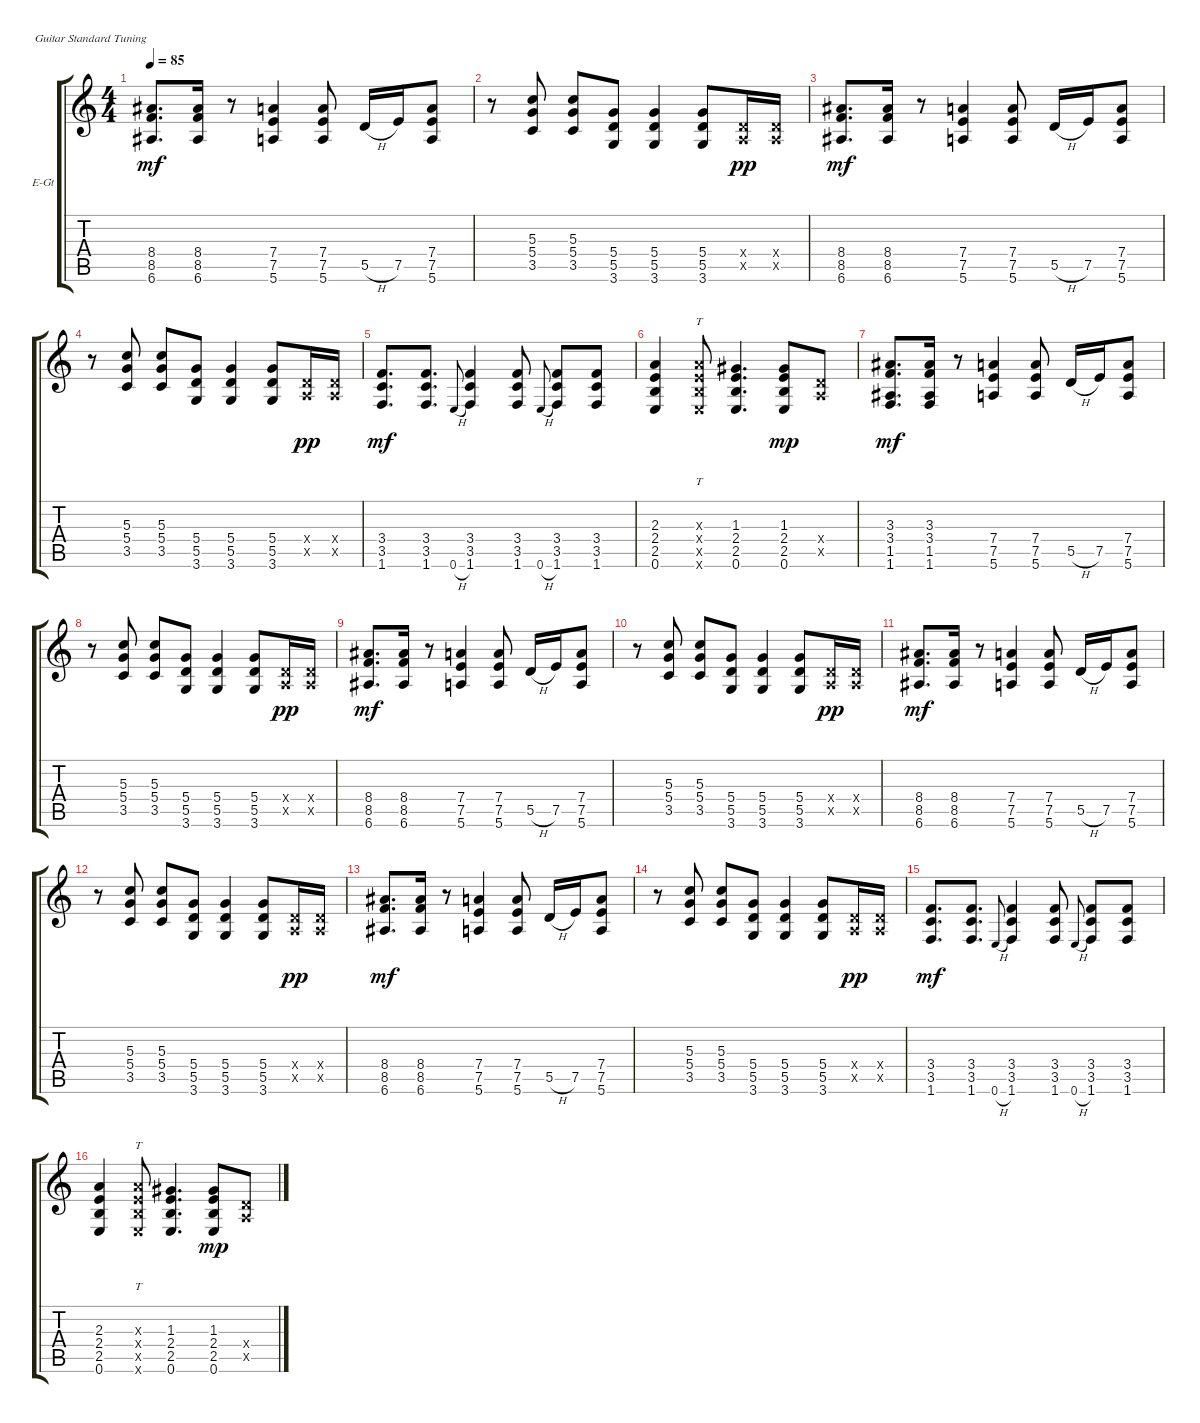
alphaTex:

\defaultSystemsLayout 4
\bracketExtendMode groupsimilarinstruments
\firstSystemTrackNameOrientation horizontal
\otherSystemsTrackNameOrientation horizontal
\track ("Electric Guitar" "E-Gt") {instrument overdrivenguitar}
\staff {score tabs}
\tuning (E4 B3 G3 D3 A2 E2)
\ts (4 4)
\tempo 85
\clef g2
\ks c
(6.6 8.5 8.4).8{d lyrics (0 "") lyrics (1 "") lyrics (2 "") lyrics (3 "") lyrics (4 "") dy mf} (8.4 8.5 6.6).16{lyrics (0 "") lyrics (1 "") lyrics (2 "") lyrics (3 "") lyrics (4 "")} r.8 (5.6 7.5 7.4).4{lyrics (0 "") lyrics (1 "") lyrics (2 "") lyrics (3 "") lyrics (4 "")} (7.4 7.5 5.6).8{lyrics (0 "") lyrics (1 "") lyrics (2 "") lyrics (3 "") lyrics (4 "")} 5.5{h}.16{lyrics (0 "") lyrics (1 "") lyrics (2 "") lyrics (3 "") lyrics (4 "")} 7.5.16{lyrics (0 "") lyrics (1 "") lyrics (2 "") lyrics (3 "") lyrics (4 "")} (7.5 7.4 5.6).8{lyrics (0 "") lyrics (1 "") lyrics (2 "") lyrics (3 "") lyrics (4 "")} |
r.8 (5.3 5.4 3.5).8{lyrics (0 "") lyrics (1 "") lyrics (2 "") lyrics (3 "") lyrics (4 "")} (3.5 5.4 5.3).8{lyrics (0 "") lyrics (1 "") lyrics (2 "") lyrics (3 "") lyrics (4 "")} (5.4 5.5 3.6).8{lyrics (0 "") lyrics (1 "") lyrics (2 "") lyrics (3 "") lyrics (4 "")} (3.6 5.5 5.4).4{lyrics (0 "") lyrics (1 "") lyrics (2 "") lyrics (3 "") lyrics (4 "")} (5.4 5.5 3.6).8{lyrics (0 "") lyrics (1 "") lyrics (2 "") lyrics (3 "") lyrics (4 "")} (0.4{x} 0.5{x}).16{lyrics (0 "") lyrics (1 "") lyrics (2 "") lyrics (3 "") lyrics (4 "") dy pp} (0.4{x} 0.5{x}).16{lyrics (0 "") lyrics (1 "") lyrics (2 "") lyrics (3 "") lyrics (4 "")} |
(6.6 8.5 8.4).8{d lyrics (0 "") lyrics (1 "") lyrics (2 "") lyrics (3 "") lyrics (4 "") dy mf} (8.4 8.5 6.6).16{lyrics (0 "") lyrics (1 "") lyrics (2 "") lyrics (3 "") lyrics (4 "")} r.8 (5.6 7.5 7.4).4{lyrics (0 "") lyrics (1 "") lyrics (2 "") lyrics (3 "") lyrics (4 "")} (7.4 7.5 5.6).8{lyrics (0 "") lyrics (1 "") lyrics (2 "") lyrics (3 "") lyrics (4 "")} 5.5{h}.16{lyrics (0 "") lyrics (1 "") lyrics (2 "") lyrics (3 "") lyrics (4 "")} 7.5.16{lyrics (0 "") lyrics (1 "") lyrics (2 "") lyrics (3 "") lyrics (4 "")} (7.5 7.4 5.6).8{lyrics (0 "") lyrics (1 "") lyrics (2 "") lyrics (3 "") lyrics (4 "")} |
r.8 (5.3 5.4 3.5).8{lyrics (0 "") lyrics (1 "") lyrics (2 "") lyrics (3 "") lyrics (4 "")} (3.5 5.4 5.3).8{lyrics (0 "") lyrics (1 "") lyrics (2 "") lyrics (3 "") lyrics (4 "")} (5.4 5.5 3.6).8{lyrics (0 "") lyrics (1 "") lyrics (2 "") lyrics (3 "") lyrics (4 "")} (3.6 5.5 5.4).4{lyrics (0 "") lyrics (1 "") lyrics (2 "") lyrics (3 "") lyrics (4 "")} (5.4 5.5 3.6).8{lyrics (0 "") lyrics (1 "") lyrics (2 "") lyrics (3 "") lyrics (4 "")} (0.4{x} 0.5{x}).16{lyrics (0 "") lyrics (1 "") lyrics (2 "") lyrics (3 "") lyrics (4 "") dy pp} (0.4{x} 0.5{x}).16{lyrics (0 "") lyrics (1 "") lyrics (2 "") lyrics (3 "") lyrics (4 "")} |
(1.6 3.5 3.4).8{d lyrics (0 "") lyrics (1 "") lyrics (2 "") lyrics (3 "") lyrics (4 "") dy mf} (3.4 3.5 1.6).8{d lyrics (0 "") lyrics (1 "") lyrics (2 "") lyrics (3 "") lyrics (4 "")} 0.6{h}.8{lyrics (0 "") lyrics (1 "") lyrics (2 "") lyrics (3 "") lyrics (4 "") gr onbeat} (1.6 3.5 3.4).4{lyrics (0 "") lyrics (1 "") lyrics (2 "") lyrics (3 "") lyrics (4 "")} (3.4 3.5 1.6).8{lyrics (0 "") lyrics (1 "") lyrics (2 "") lyrics (3 "") lyrics (4 "")} 0.6{h}.8{lyrics (0 "") lyrics (1 "") lyrics (2 "") lyrics (3 "") lyrics (4 "") gr onbeat} (1.6 3.5 3.4).8{lyrics (0 "") lyrics (1 "") lyrics (2 "") lyrics (3 "") lyrics (4 "")} (1.6 3.5 3.4).8{lyrics (0 "") lyrics (1 "") lyrics (2 "") lyrics (3 "") lyrics (4 "")} |
(0.6 2.5 2.4 2.3).4{lyrics (0 "") lyrics (1 "") lyrics (2 "") lyrics (3 "") lyrics (4 "")} (2.3{x} 2.4{x} 2.5{x} 0.6{x}).8{tt lyrics (0 "") lyrics (1 "") lyrics (2 "") lyrics (3 "") lyrics (4 "")} (1.3 2.4 2.5 0.6).4{d lyrics (0 "") lyrics (1 "") lyrics (2 "") lyrics (3 "") lyrics (4 "")} (0.6 2.5 2.4 1.3).8{lyrics (0 "") lyrics (1 "") lyrics (2 "") lyrics (3 "") lyrics (4 "") dy mp} (0.4{x} 0.5{x}).8{lyrics (0 "") lyrics (1 "") lyrics (2 "") lyrics (3 "") lyrics (4 "")} |
(1.6 1.5 3.4 3.3).8{d lyrics (0 "") lyrics (1 "") lyrics (2 "") lyrics (3 "") lyrics (4 "") dy mf} (3.4 1.5 1.6 3.3).16{lyrics (0 "") lyrics (1 "") lyrics (2 "") lyrics (3 "") lyrics (4 "")} r.8 (5.6 7.5 7.4).4{lyrics (0 "") lyrics (1 "") lyrics (2 "") lyrics (3 "") lyrics (4 "")} (7.4 7.5 5.6).8{lyrics (0 "") lyrics (1 "") lyrics (2 "") lyrics (3 "") lyrics (4 "")} 5.5{h}.16{lyrics (0 "") lyrics (1 "") lyrics (2 "") lyrics (3 "") lyrics (4 "")} 7.5.16{lyrics (0 "") lyrics (1 "") lyrics (2 "") lyrics (3 "") lyrics (4 "")} (7.5 7.4 5.6).8{lyrics (0 "") lyrics (1 "") lyrics (2 "") lyrics (3 "") lyrics (4 "")} |
r.8 (5.3 5.4 3.5).8{lyrics (0 "") lyrics (1 "") lyrics (2 "") lyrics (3 "") lyrics (4 "")} (3.5 5.4 5.3).8{lyrics (0 "") lyrics (1 "") lyrics (2 "") lyrics (3 "") lyrics (4 "")} (5.4 5.5 3.6).8{lyrics (0 "") lyrics (1 "") lyrics (2 "") lyrics (3 "") lyrics (4 "")} (3.6 5.5 5.4).4{lyrics (0 "") lyrics (1 "") lyrics (2 "") lyrics (3 "") lyrics (4 "")} (5.4 5.5 3.6).8{lyrics (0 "") lyrics (1 "") lyrics (2 "") lyrics (3 "") lyrics (4 "")} (0.4{x} 0.5{x}).16{lyrics (0 "") lyrics (1 "") lyrics (2 "") lyrics (3 "") lyrics (4 "") dy pp} (0.4{x} 0.5{x}).16{lyrics (0 "") lyrics (1 "") lyrics (2 "") lyrics (3 "") lyrics (4 "")} |
(6.6 8.5 8.4).8{d lyrics (0 "") lyrics (1 "") lyrics (2 "") lyrics (3 "") lyrics (4 "") dy mf} (8.4 8.5 6.6).16{lyrics (0 "") lyrics (1 "") lyrics (2 "") lyrics (3 "") lyrics (4 "")} r.8 (5.6 7.5 7.4).4{lyrics (0 "") lyrics (1 "") lyrics (2 "") lyrics (3 "") lyrics (4 "")} (7.4 7.5 5.6).8{lyrics (0 "") lyrics (1 "") lyrics (2 "") lyrics (3 "") lyrics (4 "")} 5.5{h}.16{lyrics (0 "") lyrics (1 "") lyrics (2 "") lyrics (3 "") lyrics (4 "")} 7.5.16{lyrics (0 "") lyrics (1 "") lyrics (2 "") lyrics (3 "") lyrics (4 "")} (7.5 7.4 5.6).8{lyrics (0 "") lyrics (1 "") lyrics (2 "") lyrics (3 "") lyrics (4 "")} |
r.8 (5.3 5.4 3.5).8{lyrics (0 "") lyrics (1 "") lyrics (2 "") lyrics (3 "") lyrics (4 "")} (3.5 5.4 5.3).8{lyrics (0 "") lyrics (1 "") lyrics (2 "") lyrics (3 "") lyrics (4 "")} (5.4 5.5 3.6).8{lyrics (0 "") lyrics (1 "") lyrics (2 "") lyrics (3 "") lyrics (4 "")} (3.6 5.5 5.4).4{lyrics (0 "") lyrics (1 "") lyrics (2 "") lyrics (3 "") lyrics (4 "")} (5.4 5.5 3.6).8{lyrics (0 "") lyrics (1 "") lyrics (2 "") lyrics (3 "") lyrics (4 "")} (0.4{x} 0.5{x}).16{lyrics (0 "") lyrics (1 "") lyrics (2 "") lyrics (3 "") lyrics (4 "") dy pp} (0.4{x} 0.5{x}).16{lyrics (0 "") lyrics (1 "") lyrics (2 "") lyrics (3 "") lyrics (4 "")} |
(6.6 8.5 8.4).8{d lyrics (0 "") lyrics (1 "") lyrics (2 "") lyrics (3 "") lyrics (4 "") dy mf} (8.4 8.5 6.6).16{lyrics (0 "") lyrics (1 "") lyrics (2 "") lyrics (3 "") lyrics (4 "")} r.8 (5.6 7.5 7.4).4{lyrics (0 "") lyrics (1 "") lyrics (2 "") lyrics (3 "") lyrics (4 "")} (7.4 7.5 5.6).8{lyrics (0 "") lyrics (1 "") lyrics (2 "") lyrics (3 "") lyrics (4 "")} 5.5{h}.16{lyrics (0 "") lyrics (1 "") lyrics (2 "") lyrics (3 "") lyrics (4 "")} 7.5.16{lyrics (0 "") lyrics (1 "") lyrics (2 "") lyrics (3 "") lyrics (4 "")} (7.5 7.4 5.6).8{lyrics (0 "") lyrics (1 "") lyrics (2 "") lyrics (3 "") lyrics (4 "")} |
r.8 (5.3 5.4 3.5).8{lyrics (0 "") lyrics (1 "") lyrics (2 "") lyrics (3 "") lyrics (4 "")} (3.5 5.4 5.3).8{lyrics (0 "") lyrics (1 "") lyrics (2 "") lyrics (3 "") lyrics (4 "")} (5.4 5.5 3.6).8{lyrics (0 "") lyrics (1 "") lyrics (2 "") lyrics (3 "") lyrics (4 "")} (3.6 5.5 5.4).4{lyrics (0 "") lyrics (1 "") lyrics (2 "") lyrics (3 "") lyrics (4 "")} (5.4 5.5 3.6).8{lyrics (0 "") lyrics (1 "") lyrics (2 "") lyrics (3 "") lyrics (4 "")} (0.4{x} 0.5{x}).16{lyrics (0 "") lyrics (1 "") lyrics (2 "") lyrics (3 "") lyrics (4 "") dy pp} (0.4{x} 0.5{x}).16{lyrics (0 "") lyrics (1 "") lyrics (2 "") lyrics (3 "") lyrics (4 "")} |
(6.6 8.5 8.4).8{d lyrics (0 "") lyrics (1 "") lyrics (2 "") lyrics (3 "") lyrics (4 "") dy mf} (8.4 8.5 6.6).16{lyrics (0 "") lyrics (1 "") lyrics (2 "") lyrics (3 "") lyrics (4 "")} r.8 (5.6 7.5 7.4).4{lyrics (0 "") lyrics (1 "") lyrics (2 "") lyrics (3 "") lyrics (4 "")} (7.4 7.5 5.6).8{lyrics (0 "") lyrics (1 "") lyrics (2 "") lyrics (3 "") lyrics (4 "")} 5.5{h}.16{lyrics (0 "") lyrics (1 "") lyrics (2 "") lyrics (3 "") lyrics (4 "")} 7.5.16{lyrics (0 "") lyrics (1 "") lyrics (2 "") lyrics (3 "") lyrics (4 "")} (7.5 7.4 5.6).8{lyrics (0 "") lyrics (1 "") lyrics (2 "") lyrics (3 "") lyrics (4 "")} |
r.8 (5.3 5.4 3.5).8{lyrics (0 "") lyrics (1 "") lyrics (2 "") lyrics (3 "") lyrics (4 "")} (3.5 5.4 5.3).8{lyrics (0 "") lyrics (1 "") lyrics (2 "") lyrics (3 "") lyrics (4 "")} (5.4 5.5 3.6).8{lyrics (0 "") lyrics (1 "") lyrics (2 "") lyrics (3 "") lyrics (4 "")} (3.6 5.5 5.4).4{lyrics (0 "") lyrics (1 "") lyrics (2 "") lyrics (3 "") lyrics (4 "")} (5.4 5.5 3.6).8{lyrics (0 "") lyrics (1 "") lyrics (2 "") lyrics (3 "") lyrics (4 "")} (0.4{x} 0.5{x}).16{lyrics (0 "") lyrics (1 "") lyrics (2 "") lyrics (3 "") lyrics (4 "") dy pp} (0.4{x} 0.5{x}).16{lyrics (0 "") lyrics (1 "") lyrics (2 "") lyrics (3 "") lyrics (4 "")} |
(1.6 3.5 3.4).8{d lyrics (0 "") lyrics (1 "") lyrics (2 "") lyrics (3 "") lyrics (4 "") dy mf} (3.4 3.5 1.6).8{d lyrics (0 "") lyrics (1 "") lyrics (2 "") lyrics (3 "") lyrics (4 "")} 0.6{h}.8{lyrics (0 "") lyrics (1 "") lyrics (2 "") lyrics (3 "") lyrics (4 "") gr onbeat} (1.6 3.5 3.4).4{lyrics (0 "") lyrics (1 "") lyrics (2 "") lyrics (3 "") lyrics (4 "")} (3.4 3.5 1.6).8{lyrics (0 "") lyrics (1 "") lyrics (2 "") lyrics (3 "") lyrics (4 "")} 0.6{h}.8{lyrics (0 "") lyrics (1 "") lyrics (2 "") lyrics (3 "") lyrics (4 "") gr onbeat} (1.6 3.5 3.4).8{lyrics (0 "") lyrics (1 "") lyrics (2 "") lyrics (3 "") lyrics (4 "")} (1.6 3.5 3.4).8{lyrics (0 "") lyrics (1 "") lyrics (2 "") lyrics (3 "") lyrics (4 "")} |
(0.6 2.5 2.4 2.3).4{lyrics (0 "") lyrics (1 "") lyrics (2 "") lyrics (3 "") lyrics (4 "")} (2.3{x} 2.4{x} 2.5{x} 0.6{x}).8{tt lyrics (0 "") lyrics (1 "") lyrics (2 "") lyrics (3 "") lyrics (4 "")} (1.3 2.4 2.5 0.6).4{d lyrics (0 "") lyrics (1 "") lyrics (2 "") lyrics (3 "") lyrics (4 "")} (0.6 2.5 2.4 1.3).8{lyrics (0 "") lyrics (1 "") lyrics (2 "") lyrics (3 "") lyrics (4 "") dy mp} (0.4{x} 0.5{x}).8{lyrics (0 "") lyrics (1 "") lyrics (2 "") lyrics (3 "") lyrics (4 "")}
